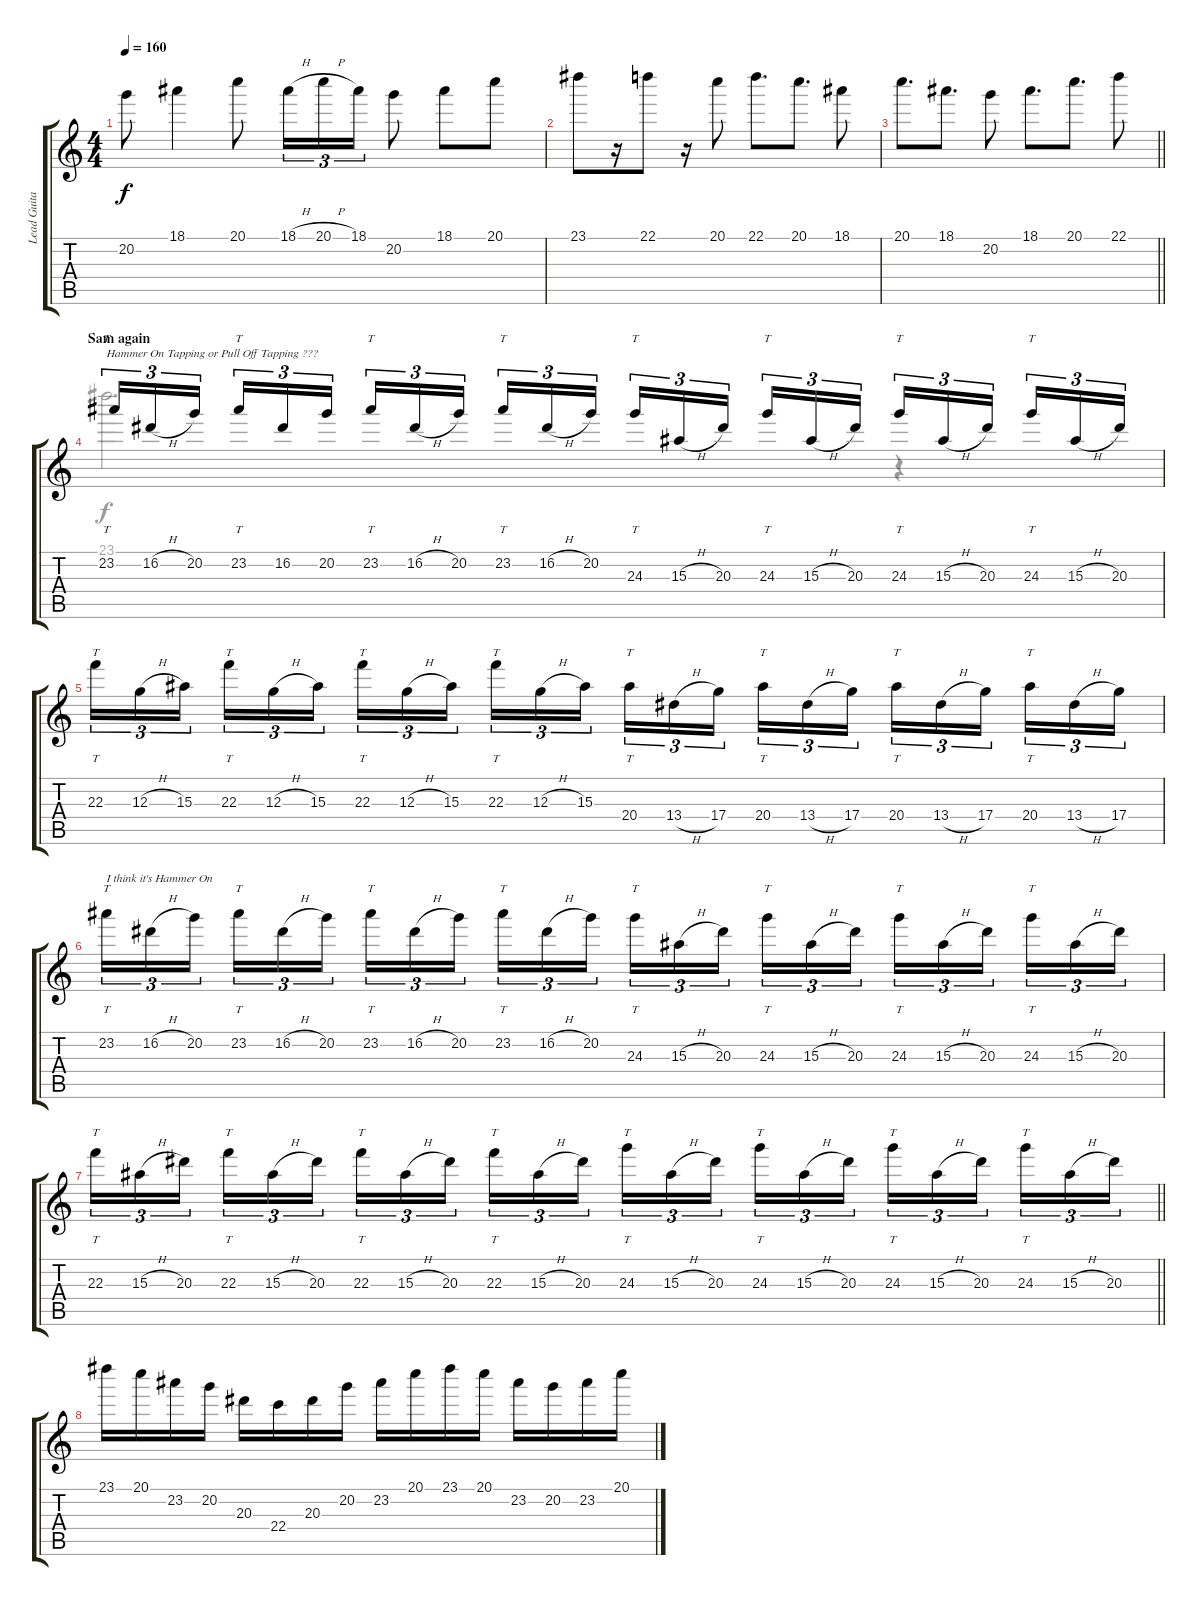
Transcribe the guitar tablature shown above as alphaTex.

\track ("Lead Guitar - Sam Totman" "Lead Guita") {instrument distortionguitar}
\staff {score tabs}
\tuning (E4 B3 G3 D3 A2 E2) {hide}
\voice
\ts (4 4)
\tempo 160
\clef g2
\ks c
20.2.8{dy f} 18.1.4 20.1.8 18.1{h}.16{tu (3 2)} 20.1{h}.16{tu (3 2)} 18.1.16{tu (3 2)} 20.2.8 18.1.8 20.1.8 |
23.1.8 r.16 22.1.8 r.16 20.1.8 22.1.8{d} 20.1.8{d} 18.1.8 |
\barLineRight lightlight
20.1.8{d} 18.1.8{d} 20.2.8 18.1.8{d} 20.1.8{d} 22.1.8 |
\section ("" "Sam again")
23.2.16{tt tu (3 2) txt "Hammer On Tapping or Pull Off Tapping ???"} 16.2{h}.16{tu (3 2)} 20.2.16{tu (3 2) beam splitsecondary} 23.2.16{tt tu (3 2)} 16.2.16{tu (3 2)} 20.2.16{tu (3 2)} 23.2.16{tt tu (3 2)} 16.2{h}.16{tu (3 2)} 20.2.16{tu (3 2) beam splitsecondary} 23.2.16{tt tu (3 2)} 16.2{h}.16{tu (3 2)} 20.2.16{tu (3 2)} 24.3.16{tt tu (3 2)} 15.3{h}.16{tu (3 2)} 20.3.16{tu (3 2) beam splitsecondary} 24.3.16{tt tu (3 2)} 15.3{h}.16{tu (3 2)} 20.3.16{tu (3 2)} 24.3.16{tt tu (3 2)} 15.3{h}.16{tu (3 2)} 20.3.16{tu (3 2) beam splitsecondary} 24.3.16{tt tu (3 2)} 15.3{h}.16{tu (3 2)} 20.3.16{tu (3 2)} |
22.3.16{tt tu (3 2)} 12.3{h}.16{tu (3 2)} 15.3.16{tu (3 2) beam splitsecondary} 22.3.16{tt tu (3 2)} 12.3{h}.16{tu (3 2)} 15.3.16{tu (3 2)} 22.3.16{tt tu (3 2)} 12.3{h}.16{tu (3 2)} 15.3.16{tu (3 2) beam splitsecondary} 22.3.16{tt tu (3 2)} 12.3{h}.16{tu (3 2)} 15.3.16{tu (3 2)} 20.4.16{tt tu (3 2)} 13.4{h}.16{tu (3 2)} 17.4.16{tu (3 2) beam splitsecondary} 20.4.16{tt tu (3 2)} 13.4{h}.16{tu (3 2)} 17.4.16{tu (3 2)} 20.4.16{tt tu (3 2)} 13.4{h}.16{tu (3 2)} 17.4.16{tu (3 2) beam splitsecondary} 20.4.16{tt tu (3 2)} 13.4{h}.16{tu (3 2)} 17.4.16{tu (3 2)} |
23.2.16{tt tu (3 2) txt "I think it's Hammer On"} 16.2{h}.16{tu (3 2)} 20.2.16{tu (3 2) beam splitsecondary} 23.2.16{tt tu (3 2)} 16.2{h}.16{tu (3 2)} 20.2.16{tu (3 2)} 23.2.16{tt tu (3 2)} 16.2{h}.16{tu (3 2)} 20.2.16{tu (3 2) beam splitsecondary} 23.2.16{tt tu (3 2)} 16.2{h}.16{tu (3 2)} 20.2.16{tu (3 2)} 24.3.16{tt tu (3 2)} 15.3{h}.16{tu (3 2)} 20.3.16{tu (3 2) beam splitsecondary} 24.3.16{tt tu (3 2)} 15.3{h}.16{tu (3 2)} 20.3.16{tu (3 2)} 24.3.16{tt tu (3 2)} 15.3{h}.16{tu (3 2)} 20.3.16{tu (3 2) beam splitsecondary} 24.3.16{tt tu (3 2)} 15.3{h}.16{tu (3 2)} 20.3.16{tu (3 2)} |
\barLineRight lightlight
22.3.16{tt tu (3 2)} 15.3{h}.16{tu (3 2)} 20.3.16{tu (3 2) beam splitsecondary} 22.3.16{tt tu (3 2)} 15.3{h}.16{tu (3 2)} 20.3.16{tu (3 2)} 22.3.16{tt tu (3 2)} 15.3{h}.16{tu (3 2)} 20.3.16{tu (3 2) beam splitsecondary} 22.3.16{tt tu (3 2)} 15.3{h}.16{tu (3 2)} 20.3.16{tu (3 2)} 24.3.16{tt tu (3 2)} 15.3{h}.16{tu (3 2)} 20.3.16{tu (3 2) beam splitsecondary} 24.3.16{tt tu (3 2)} 15.3{h}.16{tu (3 2)} 20.3.16{tu (3 2)} 24.3.16{tt tu (3 2)} 15.3{h}.16{tu (3 2)} 20.3.16{tu (3 2) beam splitsecondary} 24.3.16{tt tu (3 2)} 15.3{h}.16{tu (3 2)} 20.3.16{tu (3 2)} |
23.1.16 20.1.16 23.2.16 20.2.16 20.3.16 22.4.16 20.3.16 20.2.16 23.2.16 20.1.16 23.1.16 20.1.16 23.2.16 20.2.16 23.2.16 20.1.16
\voice
\clef g2
\ottava regular
\simile none
\ks c
|
|
\barLineRight lightlight
|
23.1.2{d} r.4 |
|
|
\barLineRight lightlight
|
